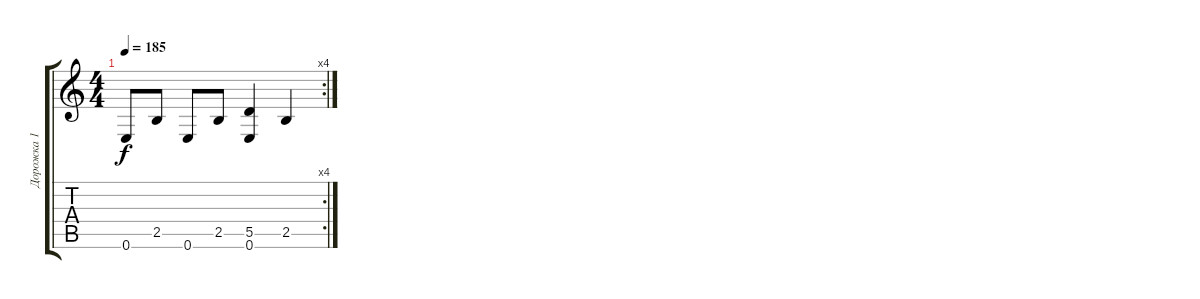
\track ("Дорожка 1" "Дорожка 1") {instrument acousticguitarsteel}
\staff {score tabs}
\tuning (E4 B3 G3 D3 A2 E2) {hide}
\rc 4
\ts (4 4)
\tempo 185
\clef g2
\ks c
0.6.8{dy f} 2.5.8 0.6.8 2.5.8 (5.5 0.6).4 2.5.4
